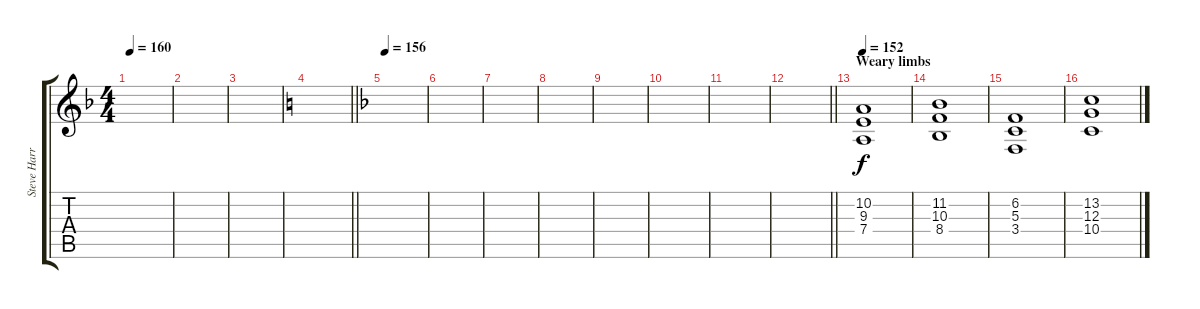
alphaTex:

\track ("Steve Harris" "Steve Harr") {instrument stringensemble1}
\staff {score tabs}
\tuning (E4 B3 G3 D3 A2 E2) {hide}
\ts (4 4)
\tempo 160
\clef g2
\ks f
|
|
|
\barLineRight lightlight
\ks c
|
\tempo 156
\ks f
|
|
|
|
|
|
|
\barLineRight lightlight
|
\section ("" "Weary limbs")
\tempo 152
(10.2 9.3 7.4).1 |
(11.2 10.3 8.4).1 |
(6.2 5.3 3.4).1 |
(13.2 12.3 10.4).1
